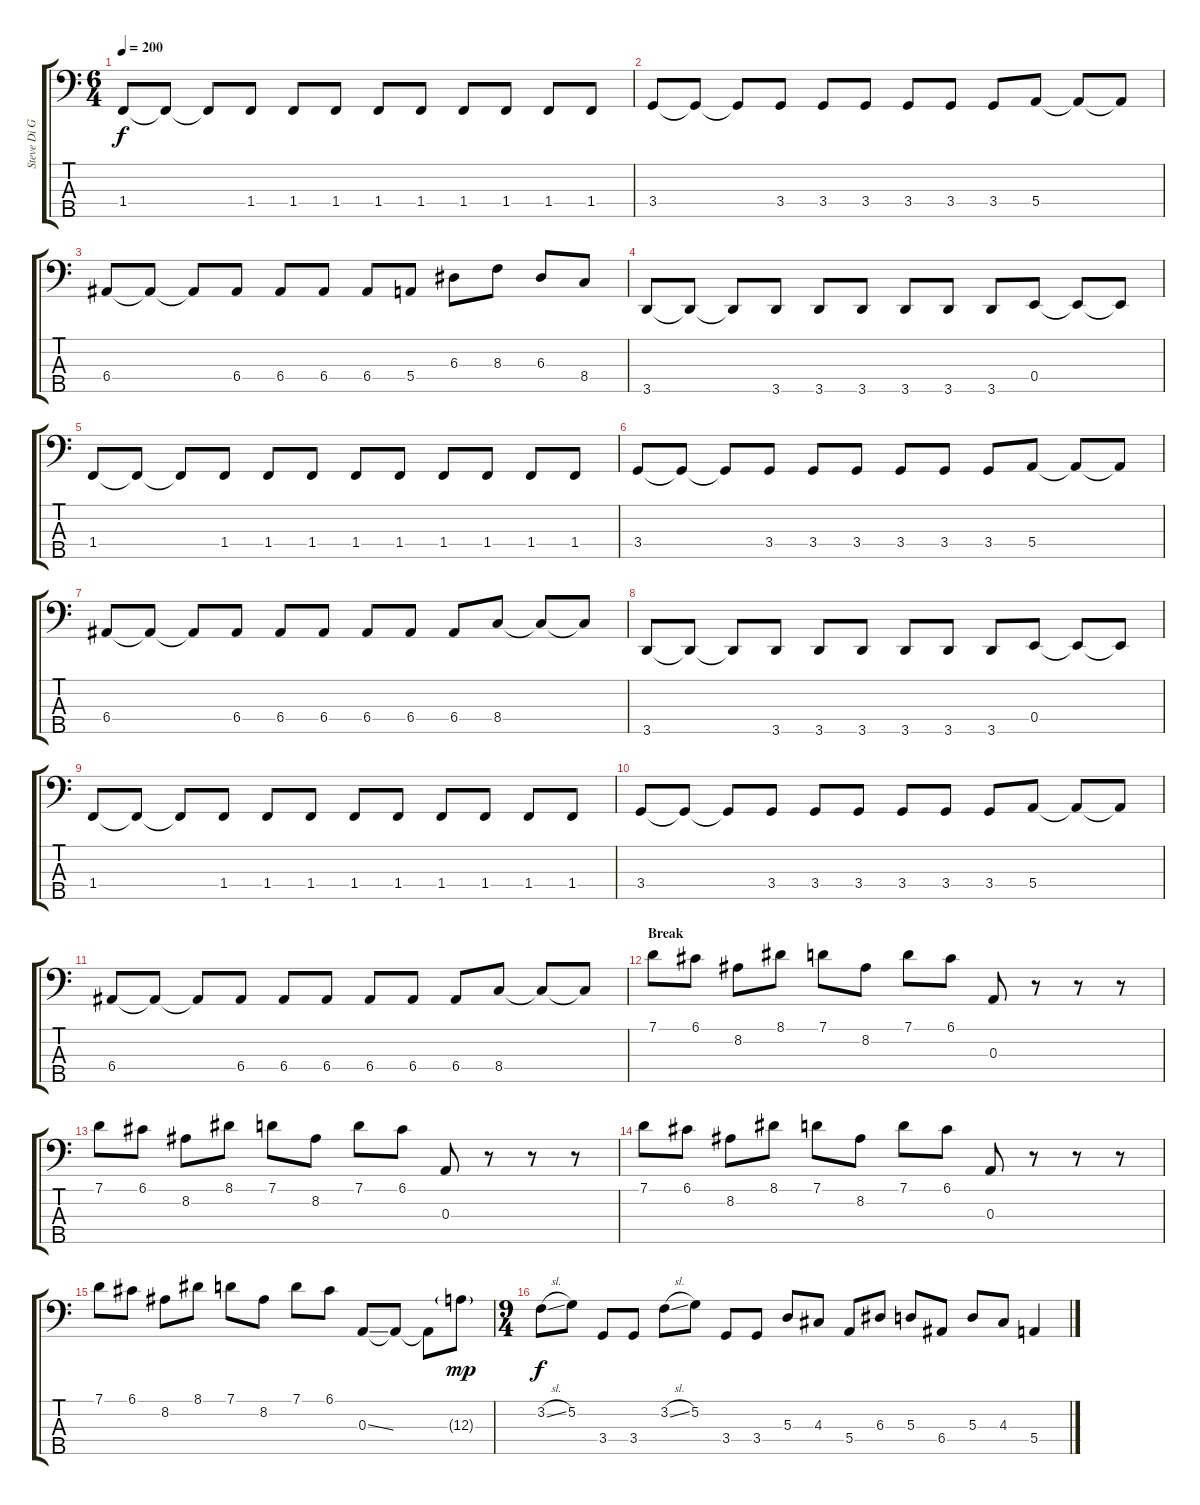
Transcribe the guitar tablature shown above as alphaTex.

\track ("Steve Di Giorgio" "Steve Di G") {instrument fretlessbass}
\staff {score tabs}
\tuning (G2 D2 A1 E1 B0) {hide}
\ts (6 4)
\tempo 200
\clef f4
\ks c
1.4.8{dy f} 1.4{t}.8 1.4{t}.8 1.4.8 1.4.8 1.4.8 1.4.8 1.4.8 1.4.8 1.4.8 1.4.8 1.4.8 |
3.4.8 3.4{t}.8 3.4{t}.8 3.4.8 3.4.8 3.4.8 3.4.8 3.4.8 3.4.8 5.4.8 5.4{t}.8 5.4{t}.8 |
6.4.8 6.4{t}.8 6.4{t}.8 6.4.8 6.4.8 6.4.8 6.4.8 5.4.8 6.3.8 8.3.8 6.3.8 8.4.8 |
3.5.8 3.5{t}.8 3.5{t}.8 3.5.8 3.5.8 3.5.8 3.5.8 3.5.8 3.5.8 0.4.8 0.4{t}.8 0.4{t}.8 |
1.4.8 1.4{t}.8 1.4{t}.8 1.4.8 1.4.8 1.4.8 1.4.8 1.4.8 1.4.8 1.4.8 1.4.8 1.4.8 |
3.4.8 3.4{t}.8 3.4{t}.8 3.4.8 3.4.8 3.4.8 3.4.8 3.4.8 3.4.8 5.4.8 5.4{t}.8 5.4{t}.8 |
6.4.8 6.4{t}.8 6.4{t}.8 6.4.8 6.4.8 6.4.8 6.4.8 6.4.8 6.4.8 8.4.8 8.4{t}.8 8.4{t}.8 |
3.5.8 3.5{t}.8 3.5{t}.8 3.5.8 3.5.8 3.5.8 3.5.8 3.5.8 3.5.8 0.4.8 0.4{t}.8 0.4{t}.8 |
1.4.8 1.4{t}.8 1.4{t}.8 1.4.8 1.4.8 1.4.8 1.4.8 1.4.8 1.4.8 1.4.8 1.4.8 1.4.8 |
3.4.8 3.4{t}.8 3.4{t}.8 3.4.8 3.4.8 3.4.8 3.4.8 3.4.8 3.4.8 5.4.8 5.4{t}.8 5.4{t}.8 |
6.4.8 6.4{t}.8 6.4{t}.8 6.4.8 6.4.8 6.4.8 6.4.8 6.4.8 6.4.8 8.4.8 8.4{t}.8 8.4{t}.8 |
\section ("" "Break")
7.1.8 6.1.8 8.2.8 8.1.8 7.1.8 8.2.8 7.1.8 6.1.8 0.3.8 r.8 r.8 r.8 |
7.1.8 6.1.8 8.2.8 8.1.8 7.1.8 8.2.8 7.1.8 6.1.8 0.3.8 r.8 r.8 r.8 |
7.1.8 6.1.8 8.2.8 8.1.8 7.1.8 8.2.8 7.1.8 6.1.8 0.3.8 r.8 r.8 r.8 |
7.1.8 6.1.8 8.2.8 8.1.8 7.1.8 8.2.8 7.1.8 6.1.8 0.3{ss}.8 0.3{t}.8 0.3{t}.8 12.3{g}.8{dy mp} |
\ts (9 4)
3.2{sl}.8{dy f} 5.2.8 3.4.8 3.4.8 3.2{sl}.8 5.2.8 3.4.8 3.4.8 5.3.8 4.3.8 5.4.8 6.3.8 5.3.8 6.4.8 5.3.8 4.3.8 5.4.4
